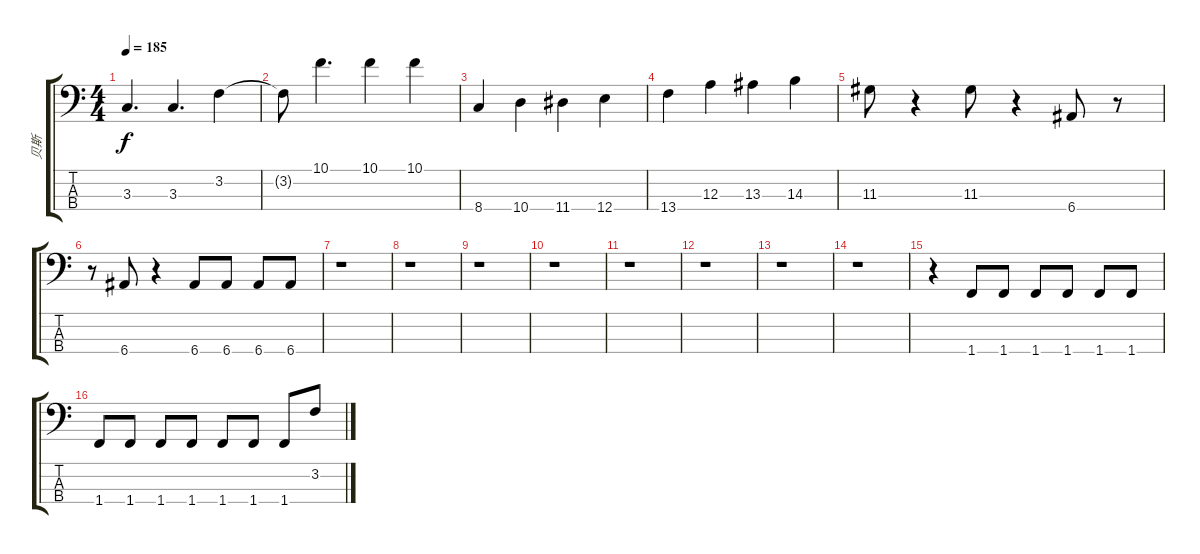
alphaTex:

\track ("贝斯" "贝斯") {instrument electricbassfinger}
\staff {score tabs}
\tuning (G2 D2 A1 E1) {hide}
\ts (4 4)
\tempo 185
\clef f4
\ks c
3.3.4{d dy f} 3.3.4{d} 3.2.4 |
3.2{t}.8 10.1.4{d} 10.1.4 10.1.4 |
8.4.4 10.4.4 11.4.4 12.4.4 |
13.4.4 12.3.4 13.3.4 14.3.4 |
11.3.8 r.4 11.3.8 r.4 6.4.8 r.8 |
r.8 6.4.8 r.4 6.4.8 6.4.8 6.4.8 6.4.8 |
r.1 |
r.1 |
r.1 |
r.1 |
r.1 |
r.1 |
r.1 |
r.1 |
r.4 1.4.8 1.4.8 1.4.8 1.4.8 1.4.8 1.4.8 |
1.4.8 1.4.8 1.4.8 1.4.8 1.4.8 1.4.8 1.4.8 3.2.8
